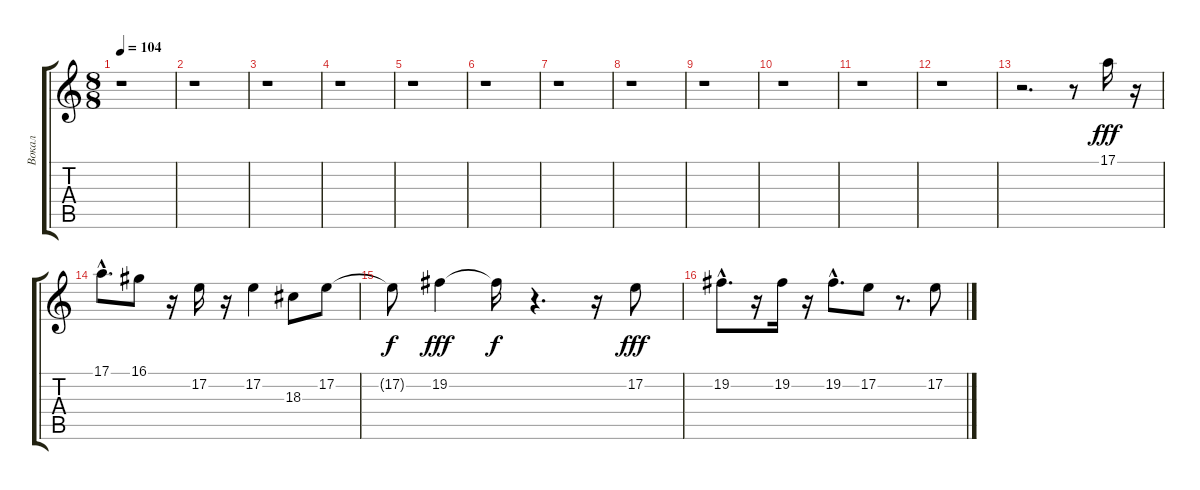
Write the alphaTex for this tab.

\track ("Вокал" "Вокал") {instrument fx5brightness}
\staff {score tabs}
\tuning (E4 B3 G3 D3 A2 E2) {hide}
\ts (8 8)
\tempo 104
\clef g2
\ks c
r.1{dy fff} |
r.1 |
r.1 |
r.1 |
r.1 |
r.1 |
r.1 |
r.1 |
r.1 |
r.1 |
r.1 |
r.1 |
r.2{d} r.8 17.1.16 r.16 |
17.1{hac}.8{d} 16.1.8 r.16 17.2.16 r.16 17.2.4 18.3.8 17.2.8 |
17.2{t}.8{dy f} 19.2.4{dy fff} 19.2{t}.16{dy f} r.4{d} r.16 17.2.8{dy fff} |
19.2{hac}.8{d} r.16 19.2.16 r.16 19.2{hac}.8{d} 17.2.8 r.8{d} 17.2.8
